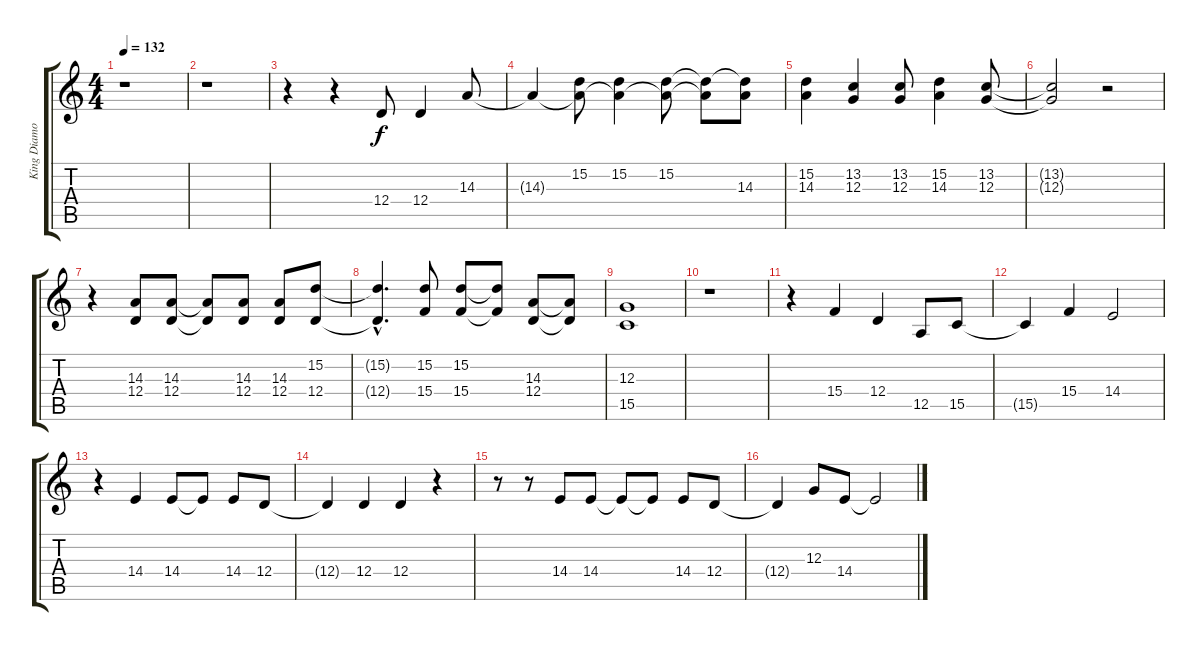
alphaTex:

\track ("King Diamond" "King Diamo") {instrument drawbarorgan}
\staff {score tabs}
\tuning (E4 B3 G3 D3 A2 E2) {hide}
\ts (4 4)
\tempo 132
\clef g2
\ks c
r.1{dy f} |
r.1 |
r.4 r.4 12.4.8 12.4.4 14.3.8 |
14.3{t}.4 (15.2 14.3{t}).8 (15.2 14.3{t}).4 (15.2 14.3{t}).8 (15.2{t} 14.3{t}).8 (15.2{t} 14.3).8 |
(15.2 14.3).4 (13.2 12.3).4 (13.2 12.3).8 (15.2 14.3).4 (13.2 12.3).8 |
(13.2{t} 12.3{t}).2 r.2 |
r.4 (14.3 12.4).8 (14.3 12.4).8 (14.3{t} 12.4{t}).8 (14.3 12.4).8 (14.3 12.4).8 (15.2 12.4).8 |
(15.2{hac t} 12.4{hac t}).4{d} (15.2 15.4).8 (15.2 15.4).8 (15.2{t} 15.4{t}).8 (14.3 12.4).8 (14.3{t} 12.4{t}).8 |
(12.3 15.5).1 |
r.1 |
r.4 15.4.4 12.4.4 12.5.8 15.5.8 |
15.5{t}.4 15.4.4 14.4.2 |
r.4 14.4.4 14.4.8 14.4{t}.8 14.4.8 12.4.8 |
12.4{t}.4 12.4.4 12.4.4 r.4 |
r.8 r.8 14.4.8 14.4.8 14.4{t}.8 14.4{t}.8 14.4.8 12.4.8 |
12.4{t}.4 12.3.8 14.4.8 14.4{t}.2
